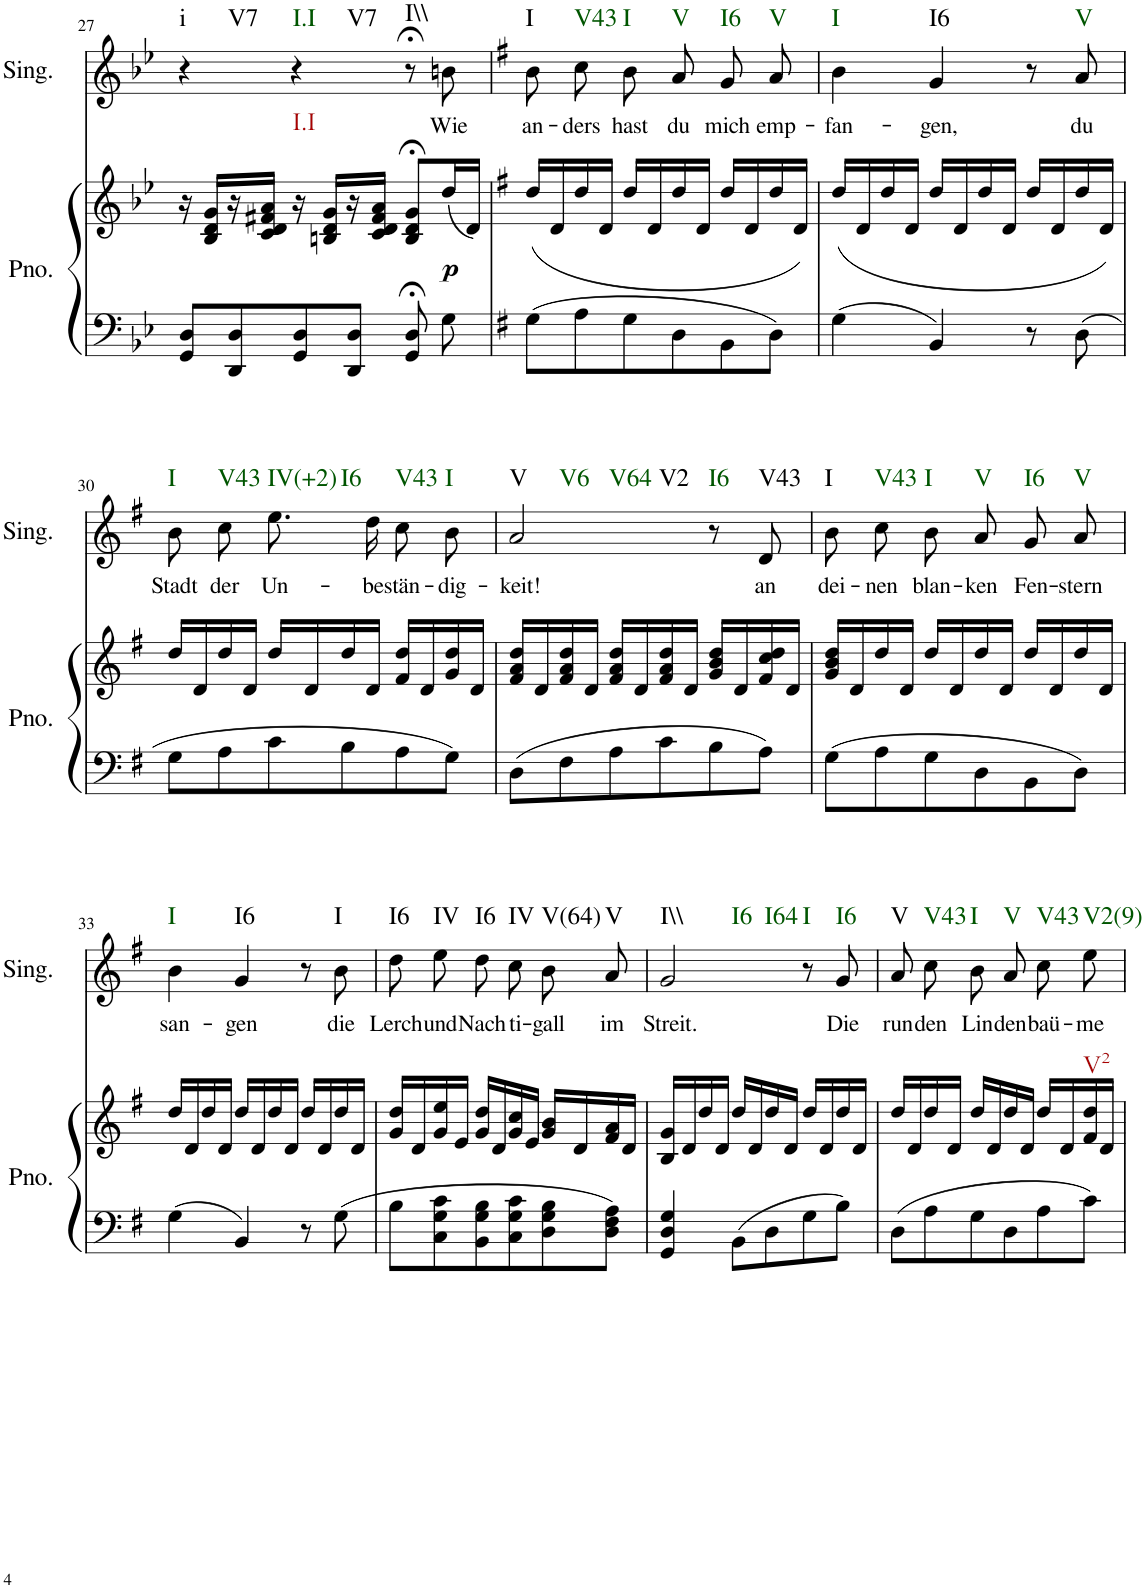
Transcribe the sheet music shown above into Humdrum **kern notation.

**kern	**kern	**dynam	**kern	**text	**harte
*part2	*part2	*part2	*part1	*part1	*part1
*staff3	*staff2	*staff2/3	*staff1	*staff1	*
*I"Pianoforte	*	*	*I"Singstimme	*	*
*I'Pno.	*	*	*I'Sing.	*	*
!!LO:PB:g=z
*clefF4	*clefG2	*	*clefG2	*	*
*k[b-e-]	*k[b-e-]	*	*k[b-e-]	*	*
*M3/4	*M3/4	*	*M3/4	*	*
=27	=27	=27	=27	=27	=27
!	!	!	!	!	!LO:H:n=1:kt=i
!	!	!	!	!	!LO:H:n=2:kt=V7
8GG/ 8D/L	16r	.	4r	.	N N
.	16B-/ 16d/ 16g/LL	.	.	.	.
8DD/ 8D/	16r	.	.	.	.
.	16c/ 16d/ 16f#X/ 16a/JJ	.	.	.	.
!	!	!	!	!	!LO:H:n=1:kt=I.I
!	!	!	!	!	!LO:H:n=2:kt=V7
8GG/ 8D/	16r	.	4r	.	N N
.	16Bn/ 16d/ 16g/LL	.	.	.	.
8DD/ 8D/J	16r	.	.	.	.
.	16c/ 16d/ 16f#/ 16a/JJ	.	.	.	.
!	!	!	!	!	!LO:H:kt=I\\
8GG/;< 8D/;<	8B/;< 8d/;< 8g/;<L	.	8r;<	.	N
!	!	!LO:DY:b	!	!LO:LY:b	!
8G\	(16dd/L	p	8bn\	Wie	.
.	16d/JJ)	.	.	.	.
=28	=28	=28	=28	=28	=28
*k[f#]	*k[f#]	*	*k[f#]	*	*
!	!	!	!	!LO:LY:b	!LO:H:kt=I
8G\L	(16dd/LL	.	8b\	an-	N
.	16d/	.	.	.	.
!	!	!	!	!LO:LY:b	!LO:H:kt=V43
8A\	16dd/	.	8cc\	-ders	N
.	16d/JJ	.	.	.	.
!	!	!	!	!LO:LY:b	!LO:H:kt=I
8G\	16dd/LL	.	8b\	hast	N
.	16d/	.	.	.	.
!	!	!	!	!LO:LY:b	!LO:H:kt=V
8D\	16dd/	.	8a/	du	N
.	16d/JJ	.	.	.	.
!	!	!	!	!LO:LY:b	!LO:H:kt=I6
8BB\	16dd/LL	.	8g/	mich	N
.	16d/	.	.	.	.
!	!	!	!	!LO:LY:b	!LO:H:kt=V
8D\J	16dd/	.	8a/	emp-	N
.	16d/JJ)	.	.	.	.
=29	=29	=29	=29	=29	=29
!	!	!	!	!LO:LY:b	!LO:H:kt=I
4G\	(16dd/LL	.	4b\	-fan-	N
.	16d/	.	.	.	.
.	16dd/	.	.	.	.
.	16d/JJ	.	.	.	.
!	!	!	!	!LO:LY:b	!LO:H:kt=I6
4BB/	16dd/LL	.	4g/	-gen,	N
.	16d/	.	.	.	.
.	16dd/	.	.	.	.
.	16d/JJ	.	.	.	.
8r	16dd/LL	.	8r	.	.
.	16d/	.	.	.	.
!	!	!	!	!LO:LY:b	!LO:H:kt=V
8D\	16dd/	.	8a/	du	N
.	16d/JJ)	.	.	.	.
!!LO:LB:g=z
=30	=30	=30	=30	=30	=30
!	!	!	!	!LO:LY:b	!LO:H:kt=I
8G\L	16dd/LL	.	8b\	Stadt	N
.	16d/	.	.	.	.
!	!	!	!	!LO:LY:b	!LO:H:kt=V43
8A\	16dd/	.	8cc\	der	N
.	16d/JJ	.	.	.	.
!	!	!	!	!LO:LY:b	!LO:H:n=1:kt=IV(+2)
!	!	!	!	!	!LO:H:n=2:kt=I6
8c\	16dd/LL	.	8.ee\L	Un-	N N
.	16d/	.	.	.	.
8B\	16dd/	.	.	.	.
!	!	!	!	!LO:LY:b	!
.	16d/JJ	.	16dd\Jk	-be-	.
!	!	!	!	!LO:LY:b	!LO:H:kt=V43
8A\	16f#/ 16dd/LL	.	8cc\	-stän-	N
.	16d/	.	.	.	.
!	!	!	!	!LO:LY:b	!LO:H:kt=I
8G\J	16g/ 16dd/	.	8b\	-dig-	N
.	16d/JJ	.	.	.	.
=31	=31	=31	=31	=31	=31
!	!	!	!	!LO:LY:b	!LO:H:n=1:kt=V
!	!	!	!	!	!LO:H:n=2:kt=V6
!	!	!	!	!	!LO:H:n=3:kt=V64
!	!	!	!	!	!LO:H:n=4:kt=V2
8D\L	16f#/ 16a/ 16dd/LL	.	2a/	-keit!	N N N N
.	16d/	.	.	.	.
8F#\	16f#/ 16a/ 16dd/	.	.	.	.
.	16d/JJ	.	.	.	.
8A\	16f#/ 16a/ 16dd/LL	.	.	.	.
.	16d/	.	.	.	.
8c\	16f#/ 16a/ 16dd/	.	.	.	.
.	16d/JJ	.	.	.	.
!	!	!	!	!	!LO:H:kt=I6
8B\	16g/ 16b/ 16dd/LL	.	8r	.	N
.	16d/	.	.	.	.
!	!	!	!	!LO:LY:b	!LO:H:kt=V43
8A\J	16f#/ 16cc/ 16dd/	.	8d/	an	N
.	16d/JJ	.	.	.	.
=32	=32	=32	=32	=32	=32
!	!	!	!	!LO:LY:b	!LO:H:kt=I
8G\L	16g/ 16b/ 16dd/LL	.	8b\	dei-	N
.	16d/	.	.	.	.
!	!	!	!	!LO:LY:b	!LO:H:kt=V43
8A\	16dd/	.	8cc\	-nen	N
.	16d/JJ	.	.	.	.
!	!	!	!	!LO:LY:b	!LO:H:kt=I
8G\	16dd/LL	.	8b\	blan-	N
.	16d/	.	.	.	.
!	!	!	!	!LO:LY:b	!LO:H:kt=V
8D\	16dd/	.	8a/	-ken	N
.	16d/JJ	.	.	.	.
!	!	!	!	!LO:LY:b	!LO:H:kt=I6
8BB\	16dd/LL	.	8g/	Fen-	N
.	16d/	.	.	.	.
!	!	!	!	!LO:LY:b	!LO:H:kt=V
8D\J	16dd/	.	8a/	-stern	N
.	16d/JJ	.	.	.	.
!!LO:LB:g=z
=33	=33	=33	=33	=33	=33
!	!	!	!	!LO:LY:b	!LO:H:kt=I
4G\	16dd/LL	.	4b\	san-	N
.	16d/	.	.	.	.
.	16dd/	.	.	.	.
.	16d/JJ	.	.	.	.
!	!	!	!	!LO:LY:b	!LO:H:kt=I6
4BB/	16dd/LL	.	4g/	-gen	N
.	16d/	.	.	.	.
.	16dd/	.	.	.	.
.	16d/JJ	.	.	.	.
8r	16dd/LL	.	8r	.	.
.	16d/	.	.	.	.
!	!	!	!	!LO:LY:b	!LO:H:kt=I
8G\	16dd/	.	8b\	die	N
.	16d/JJ	.	.	.	.
=34	=34	=34	=34	=34	=34
!	!	!	!	!LO:LY:b	!LO:H:kt=I6
8B\L	16g/ 16dd/LL	.	8dd\	Lerch	N
.	16d/	.	.	.	.
!	!	!	!	!LO:LY:b	!LO:H:kt=IV
8C\ 8G\ 8c\	16g/ 16ee/	.	8ee\	und	N
.	16e/JJ	.	.	.	.
!	!	!	!	!LO:LY:b	!LO:H:kt=I6
8BB\ 8G\ 8B\	16g/ 16dd/LL	.	8dd\	Nach-	N
.	16d/	.	.	.	.
!	!	!	!	!LO:LY:b	!LO:H:kt=IV
8C\ 8G\ 8c\	16g/ 16cc/	.	8cc\	-ti-	N
.	16e/JJ	.	.	.	.
!	!	!	!	!LO:LY:b	!LO:H:kt=V(64)
8D\ 8G\ 8B\	16g/ 16b/LL	.	8b\	-gall	N
.	16d/	.	.	.	.
!	!	!	!	!LO:LY:b	!LO:H:kt=V
8D\ 8F#\ 8A\J	16f#/ 16a/	.	8a/	im	N
.	16d/JJ	.	.	.	.
=35	=35	=35	=35	=35	=35
!	!	!	!	!LO:LY:b	!LO:H:n=1:kt=I\\
!	!	!	!	!	!LO:H:n=2:kt=I6
!	!	!	!	!	!LO:H:n=3:kt=I64
4GG/ 4D/ 4G/	16B/ 16g/LL	.	2g/	Streit.	N N N
.	16d/	.	.	.	.
.	16dd/	.	.	.	.
.	16d/JJ	.	.	.	.
8BB\L	16dd/LL	.	.	.	.
.	16d/	.	.	.	.
8D\	16dd/	.	.	.	.
.	16d/JJ	.	.	.	.
!	!	!	!	!	!LO:H:kt=I
8G\	16dd/LL	.	8r	.	N
.	16d/	.	.	.	.
!	!	!	!	!LO:LY:b	!LO:H:kt=I6
8B\J	16dd/	.	8g/	Die	N
.	16d/JJ	.	.	.	.
=36	=36	=36	=36	=36	=36
!	!	!	!	!LO:LY:b	!LO:H:kt=V
8D\L	16dd/LL	.	8a/	run-	N
.	16d/	.	.	.	.
!	!	!	!	!LO:LY:b	!LO:H:kt=V43
8A\	16dd/	.	8cc\	-den	N
.	16d/JJ	.	.	.	.
!	!	!	!	!LO:LY:b	!LO:H:kt=I
8G\	16dd/LL	.	8b\	Lin-	N
.	16d/	.	.	.	.
!	!	!	!	!LO:LY:b	!LO:H:kt=V
8D\	16dd/	.	8a/	-den-	N
.	16d/JJ	.	.	.	.
!	!	!	!	!LO:LY:b	!LO:H:kt=V43
8A\	16dd/LL	.	8cc\	-baü-	N
.	16d/	.	.	.	.
!	!	!	!	!LO:LY:b	!LO:H:kt=V2(9)
8c\J	16f#/ 16dd/	.	8ee\	-me	N
.	16d/JJ	.	.	.	.
=	=	=	=	=	=
*-	*-	*-	*-	*-	*-
